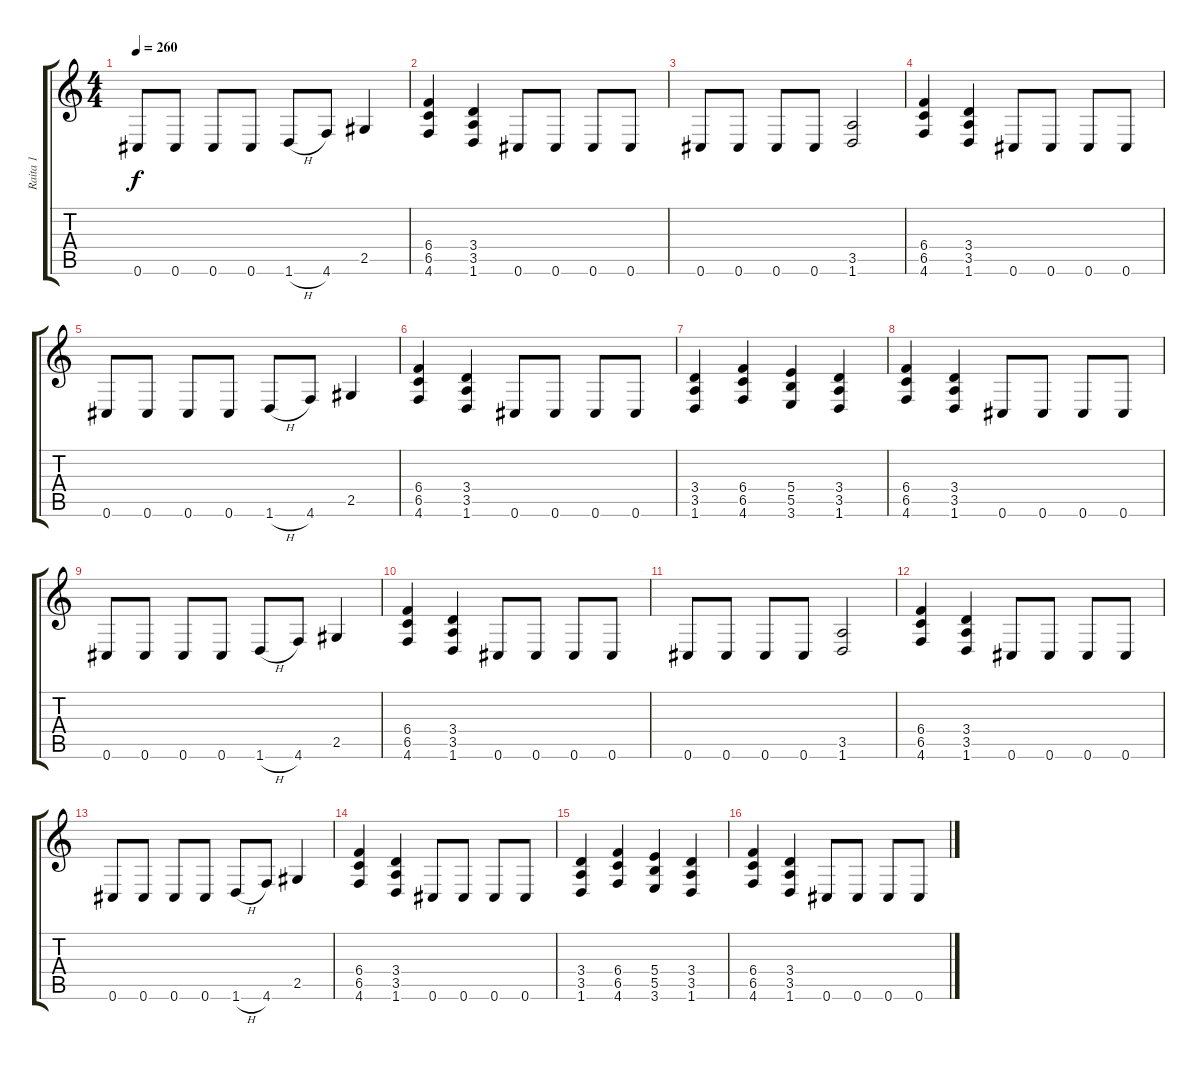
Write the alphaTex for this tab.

\track ("Raita 1" "Raita 1") {instrument distortionguitar}
\staff {score tabs}
\tuning (Db4 Ab3 E3 B2 Gb2 Db2) {hide}
\ts (4 4)
\tempo 260
\clef g2
\ks c
0.6.8{dy f} 0.6.8 0.6.8 0.6.8 1.6{h}.8 4.6.8 2.5.4 |
(6.4 6.5 4.6).4 (3.4 3.5 1.6).4 0.6.8 0.6.8 0.6.8 0.6.8 |
0.6.8 0.6.8 0.6.8 0.6.8 (3.5 1.6).2 |
(6.4 6.5 4.6).4 (3.4 3.5 1.6).4 0.6.8 0.6.8 0.6.8 0.6.8 |
0.6.8 0.6.8 0.6.8 0.6.8 1.6{h}.8 4.6.8 2.5.4 |
(6.4 6.5 4.6).4 (3.4 3.5 1.6).4 0.6.8 0.6.8 0.6.8 0.6.8 |
(3.4 3.5 1.6).4 (6.4 6.5 4.6).4 (5.4 5.5 3.6).4 (3.4 3.5 1.6).4 |
(6.4 6.5 4.6).4 (3.4 3.5 1.6).4 0.6.8 0.6.8 0.6.8 0.6.8 |
0.6.8 0.6.8 0.6.8 0.6.8 1.6{h}.8 4.6.8 2.5.4 |
(6.4 6.5 4.6).4 (3.4 3.5 1.6).4 0.6.8 0.6.8 0.6.8 0.6.8 |
0.6.8 0.6.8 0.6.8 0.6.8 (3.5 1.6).2 |
(6.4 6.5 4.6).4 (3.4 3.5 1.6).4 0.6.8 0.6.8 0.6.8 0.6.8 |
0.6.8 0.6.8 0.6.8 0.6.8 1.6{h}.8 4.6.8 2.5.4 |
(6.4 6.5 4.6).4 (3.4 3.5 1.6).4 0.6.8 0.6.8 0.6.8 0.6.8 |
(3.4 3.5 1.6).4 (6.4 6.5 4.6).4 (5.4 5.5 3.6).4 (3.4 3.5 1.6).4 |
(6.4 6.5 4.6).4 (3.4 3.5 1.6).4 0.6.8 0.6.8 0.6.8 0.6.8
